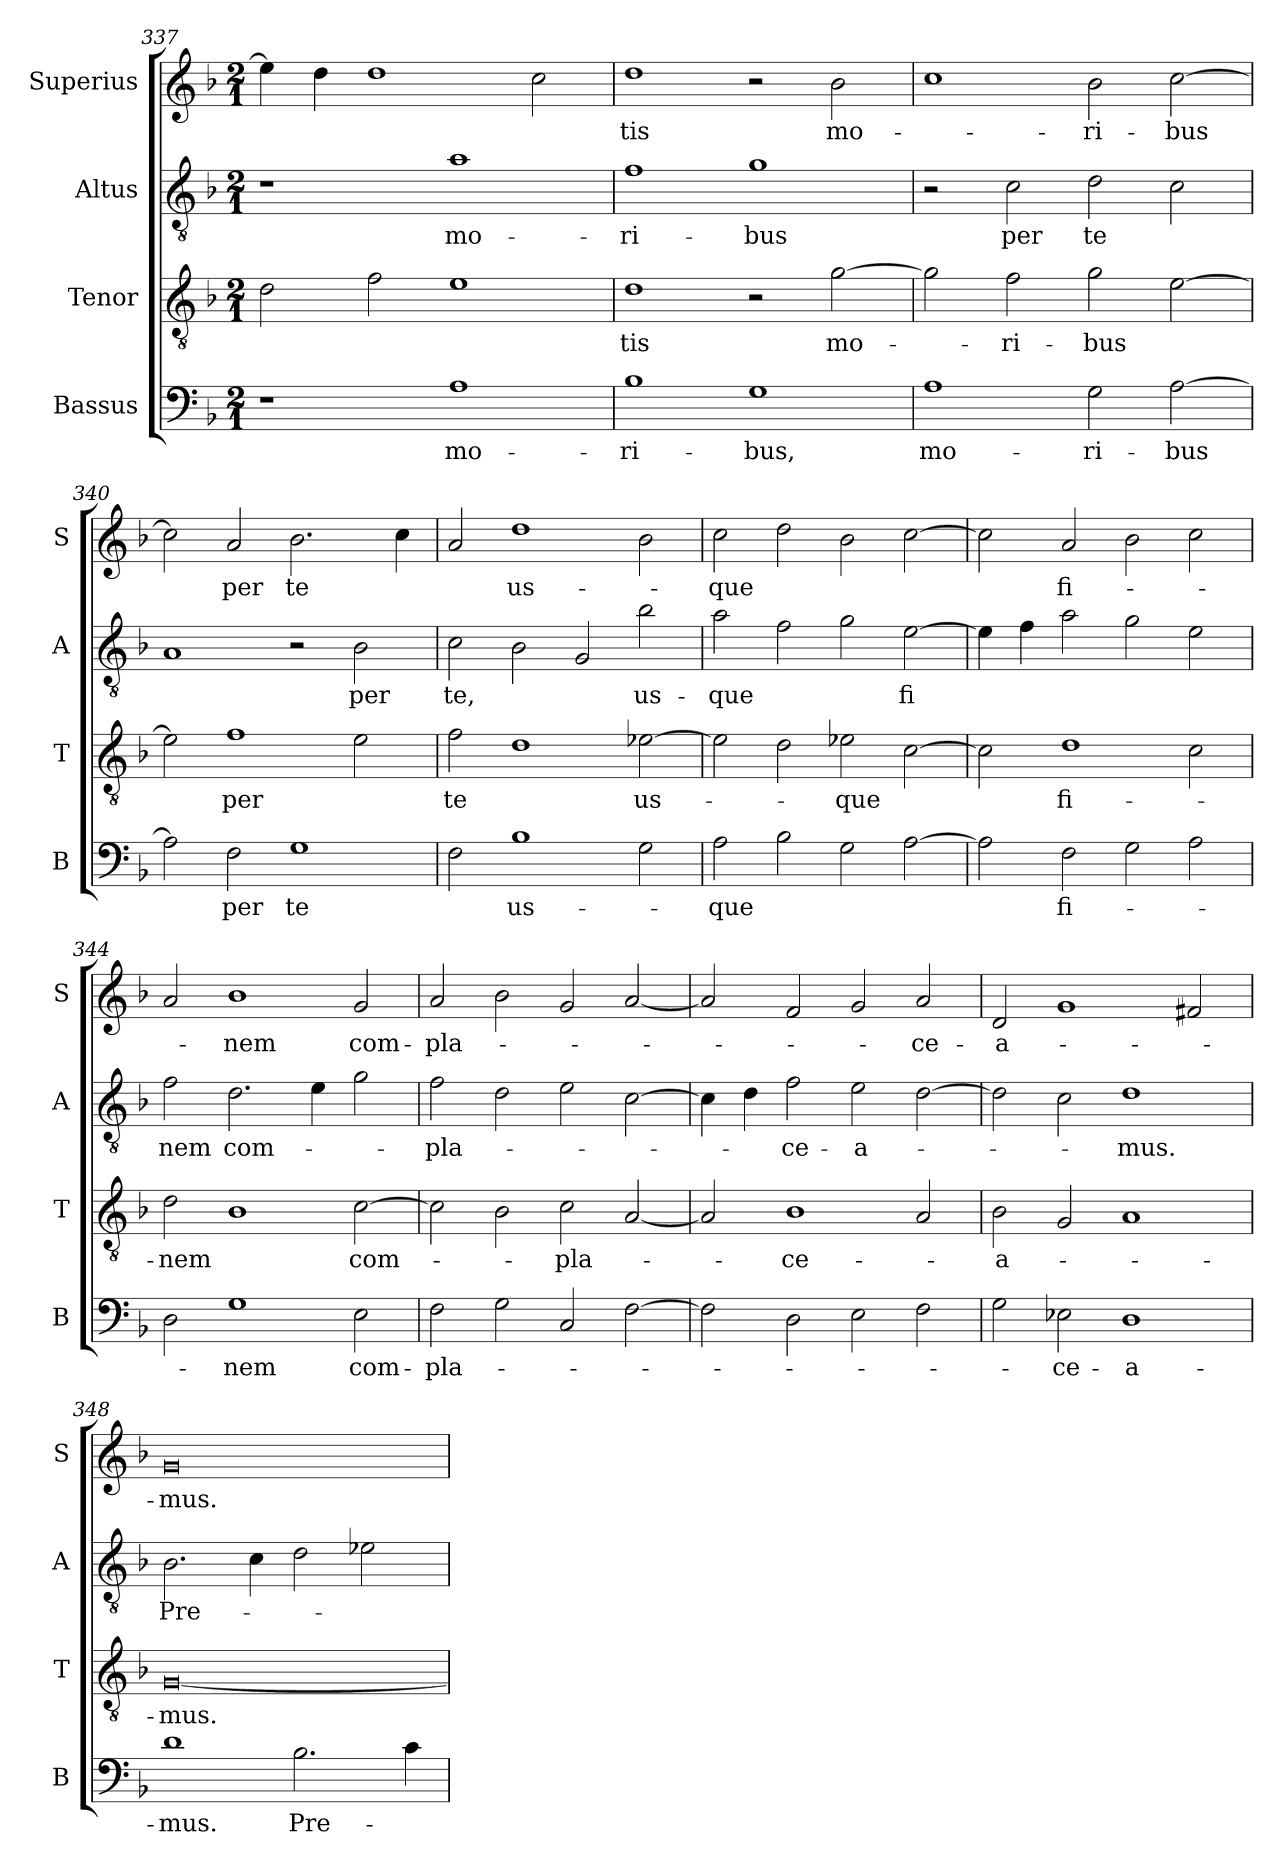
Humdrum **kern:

**kern	**text	**kern	**text	**kern	**text	**kern	**text
*part4	*part4	*part3	*part3	*part2	*part2	*part1	*part1
*staff4	*staff4	*staff3	*staff3	*staff2	*staff2	*staff1	*staff1
*I"Bassus	*	*I"Tenor	*	*I"Altus	*	*I"Superius	*
*I'B	*	*I'T	*	*I'A	*	*I'S	*
*clefF4	*	*clefGv2	*	*clefGv2	*	*clefG2	*
*k[b-]	*	*k[b-]	*	*k[b-]	*	*k[b-]	*
*M2/1	*	*M2/1	*	*M2/1	*	*M2/1	*
=337	=337	=337	=337	=337	=337	=337	=337
1r	.	2d\	.	1r	.	4ee-\]	.
.	.	.	.	.	.	4dd\	.
.	.	2f\	.	.	.	1dd	.
1A	mo-	1e	.	1a	mo-	.	.
.	.	.	.	.	.	2cc\	.
=338	=338	=338	=338	=338	=338	=338	=338
1B-	-ri-	1d	-tis	1f	-ri-	1dd	-tis
1G	-bus,	2r	.	1g	-bus	2r	.
.	.	[2g\	mo-	.	.	2b-\	mo-
=339	=339	=339	=339	=339	=339	=339	=339
1A	mo-	2g\]	.	2r	.	1cc	.
.	.	2f\	-ri-	2c\	per	.	.
2G\	-ri-	2g\	-bus	2d\	te	2b-\	-ri-
[2A\	-bus	[2e\	.	2c\	.	[2cc\	-bus
=340	=340	=340	=340	=340	=340	=340	=340
2A\]	.	2e\]	.	1A	.	2cc\]	.
2F\	per	1f	per	.	.	2a/	per
1G	te	.	.	2r	.	2.b-\	te
.	.	2e\	.	2B-\	per	.	.
.	.	.	.	.	.	4cc\	.
=341	=341	=341	=341	=341	=341	=341	=341
2F\	.	2f\	te	2c\	te,	2a/	.
1B-	us-	1d	.	2B-\	.	1dd	us-
.	.	.	.	2G/	.	.	.
2G\	.	[2e-X\	us-	2b-\	us-	2b-\	.
=342	=342	=342	=342	=342	=342	=342	=342
2A\	-que	2e-\]	.	2a\	-que	2cc\	-que
2B-\	.	2d\	.	2f\	.	2dd\	.
2G\	.	2e-X\	-que	2g\	.	2b-\	.
[2A\	.	[2c\	.	[2e\	fi	[2cc\	.
=343	=343	=343	=343	=343	=343	=343	=343
2A\]	.	2c\]	.	4e\]	.	2cc\]	.
.	.	.	.	4f\	.	.	.
2F\	fi-	1d	fi-	2a\	.	2a/	fi-
2G\	.	.	.	2g\	.	2b-\	.
2A\	.	2c\	.	2e\	.	2cc\	.
=344	=344	=344	=344	=344	=344	=344	=344
2D\	.	2d\	-nem	2f\	-nem	2a/	.
1G	-nem	1B-	.	2.d\	com-	1b-	-nem
.	.	.	.	4e\	.	.	.
2E\	com-	[2c\	com-	2g\	.	2g/	com-
=345	=345	=345	=345	=345	=345	=345	=345
2F\	-pla-	2c\]	.	2f\	-pla-	2a/	-pla-
2G\	.	2B-\	.	2d\	.	2b-\	.
2C	.	2c\	-pla-	2e\	.	2g	.
[2F\	.	[2A/	.	[2c\	.	[2a/	.
=346	=346	=346	=346	=346	=346	=346	=346
2F\]	.	2A/]	.	4c\]	.	2a/]	.
.	.	.	.	4d\	.	.	.
2D\	.	1B-	-ce-	2f\	-ce-	2f/	.
2E\	.	.	.	2e\	a-	2g/	.
2F\	.	2A/	.	[2d\	.	2a/	-ce-
=347	=347	=347	=347	=347	=347	=347	=347
2G\	.	2B-\	-a-	2d\]	.	2d/	-a-
2E-X\	-ce-	2G/	.	2c\	.	1g	.
1D	-a-	1A	.	1d	-mus.	.	.
.	.	.	.	.	.	2f#X/	.
=348	=348	=348	=348	=348	=348	=348	=348
1d	-mus.	[0G	-mus.	2.B-\	Pre-	0g	-mus.
.	.	.	.	4c\	.	.	.
2.B-\	Pre-	.	.	2d\	.	.	.
.	.	.	.	2e-X\	.	.	.
4c\	.	.	.	.	.	.	.
=	=	=	=	=	=	=	=
*-	*-	*-	*-	*-	*-	*-	*-
